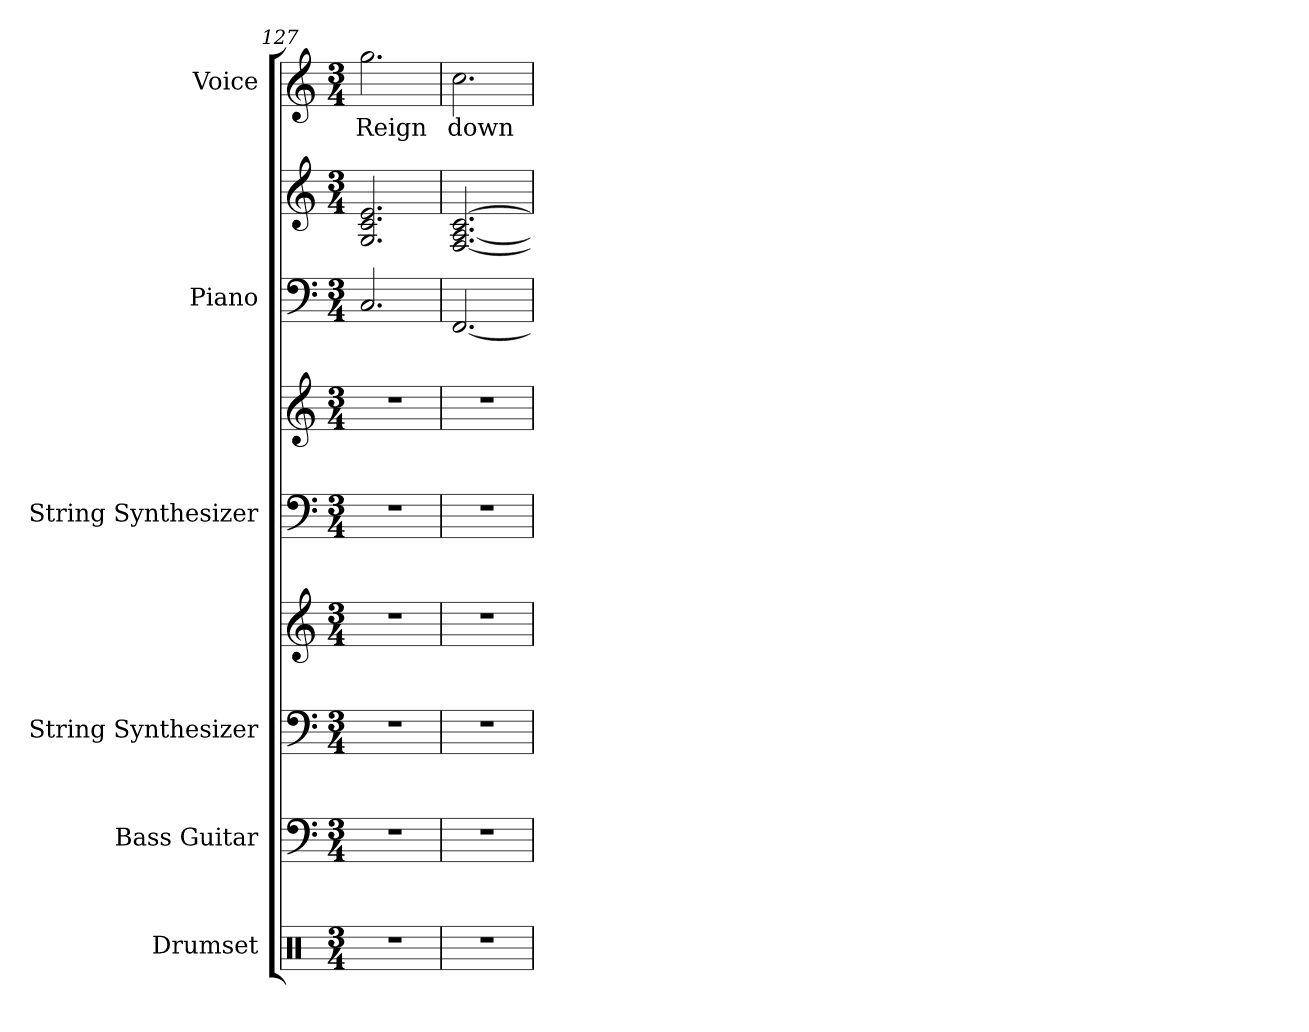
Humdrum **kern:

**kern	**kern	**kern	**kern	**kern	**kern	**kern	**kern	**kern	**text
*part6	*part5	*part4	*part4	*part3	*part3	*part2	*part2	*part1	*part1
*staff9	*staff8	*staff7	*staff6	*staff5	*staff4	*staff3	*staff2	*staff1	*staff1
*I"Drumset	*I"Bass Guitar	*I"String Synthesizer	*	*I"String Synthesizer	*	*I"Piano	*	*I"Voice	*
*I'D. Set	*I'B. Guit.	*I'Synth.	*	*I'Synth.	*	*I'Pno.	*	*I'Vo.	*
*clefX	*clefF4	*clefF4	*clefG2	*clefF4	*clefG2	*clefF4	*clefG2	*clefG2	*
*	*ITrd7c12	*	*	*	*	*	*	*	*
*k[]	*k[]	*k[]	*k[]	*k[]	*k[]	*k[]	*k[]	*k[]	*
*M3/4	*M3/4	*M3/4	*M3/4	*M3/4	*M3/4	*M3/4	*M3/4	*M3/4	*
=127	=127	=127	=127	=127	=127	=127	=127	=127	=127
!	!	!	!	!	!	!	!	!	!LO:LY:b
2.r	2.r	2.r	2.r	2.r	2.r	2.C/	2.G/ 2.c/ 2.e/	2.gg\	Reign
=128	=128	=128	=128	=128	=128	=128	=128	=128	=128
!	!	!	!	!	!	!	!	!	!LO:LY:b
2.r	2.r	2.r	2.r	2.r	2.r	[2.FF/	[2.F/ [2.A/ [2.c/	2.cc\	down
=	=	=	=	=	=	=	=	=	=
*-	*-	*-	*-	*-	*-	*-	*-	*-	*-
